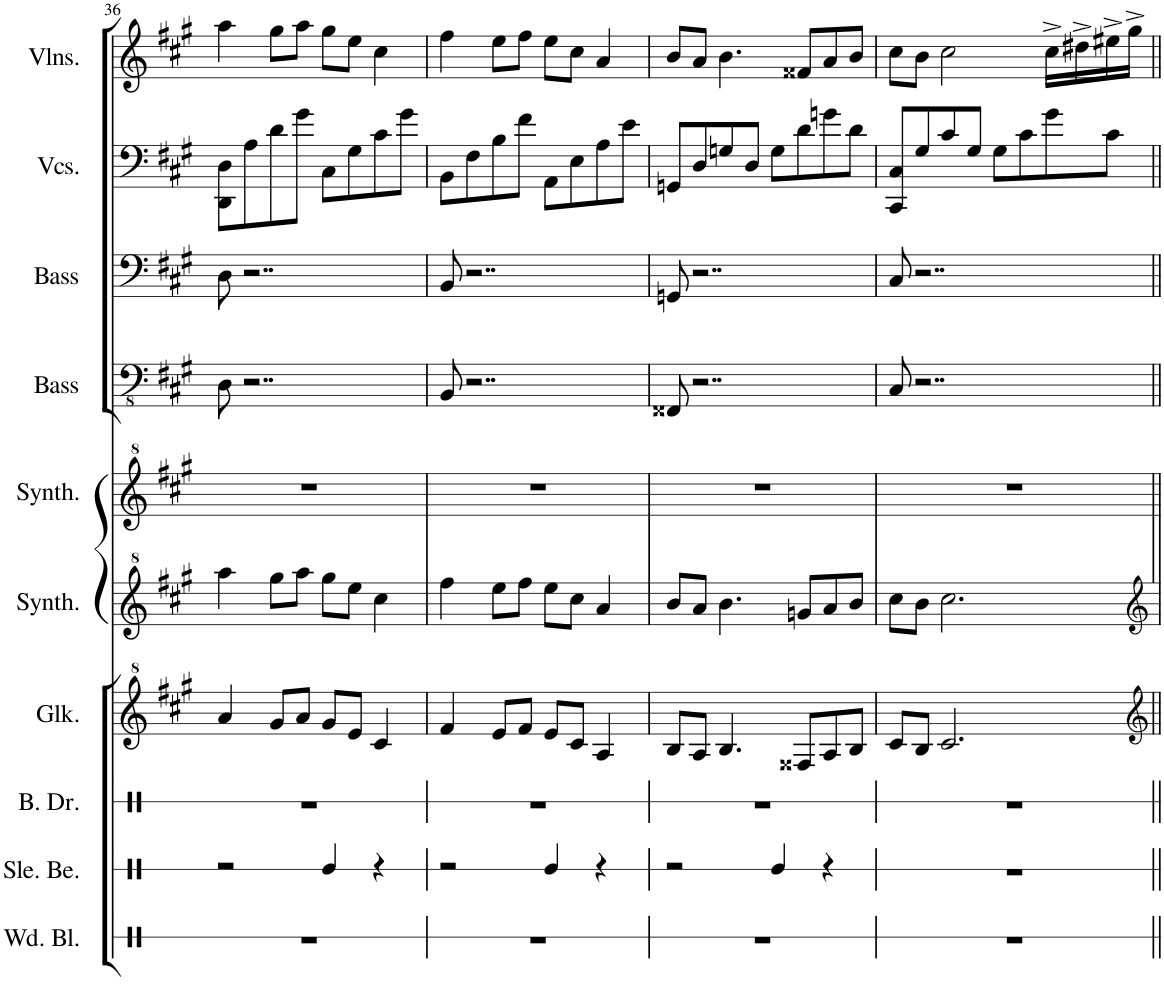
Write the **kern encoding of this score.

**kern	**kern	**kern	**kern	**kern	**kern	**kern	**kern	**kern	**kern
*part10	*part9	*part8	*part7	*part6	*part5	*part4	*part3	*part2	*part1
*staff10	*staff9	*staff8	*staff7	*staff6	*staff5	*staff4	*staff3	*staff2	*staff1
*I"Wood Blocks	*I"Sleigh Bells	*I"Bass Drum	*I"Glockenspiel	*I"Choir Synthesizer	*I"Crystal Synthesizer	*I"Acoustic Bass	*I"Acoustic Bass	*I"Violoncellos	*I"Violins
*I'Wd. Bl.	*I'Sle. Be.	*I'B. Dr.	*I'Glk.	*I'Synth.	*I'Synth.	*I'Bass	*I'Bass	*I'Vcs.	*I'Vlns.
!!LO:PB:g=z
*clefX	*clefX	*clefX	*clefG^2	*clefG^2	*clefG^2	*clefFv4	*clefF4	*clefF4	*clefG2
*	*	*	*Trd-14c-24	*	*	*	*	*	*
*k[]	*k[]	*k[]	*k[f#c#g#]	*k[f#c#g#]	*k[f#c#g#]	*k[f#c#g#]	*k[f#c#g#]	*k[f#c#g#]	*k[f#c#g#]
*M4/4	*M4/4	*M4/4	*M4/4	*M4/4	*M4/4	*M4/4	*M4/4	*M4/4	*M4/4
*met(c)	*met(c)	*met(c)	*met(c)	*met(c)	*met(c)	*met(c)	*met(c)	*met(c)	*met(c)
=36	=36	=36	=36	=36	=36	=36	=36	=36	=36
1r	2r	1r	4aa/	4aaa\	1r	8DD\	8D\	8DD\ 8D\L	4aa\
.	.	.	.	.	.	2..r	2..r	8A\	.
.	.	.	8gg#/L	8ggg#\L	.	.	.	8d\	8gg#\L
.	.	.	8aa/J	8aaa\J	.	.	.	8g#\J	8aa\J
.	4Re/	.	8gg#/L	8ggg#\L	.	.	.	8C#\L	8gg#\L
.	.	.	8ee/J	8eee\J	.	.	.	8G#\	8ee\J
.	4r	.	4cc#/	4ccc#\	.	.	.	8c#\	4cc#\
.	.	.	.	.	.	.	.	8g#\J	.
=37	=37	=37	=37	=37	=37	=37	=37	=37	=37
1r	2r	1r	4ff#/	4fff#\	1r	8BBB/	8BB/	8BB\L	4ff#\
.	.	.	.	.	.	2..r	2..r	8F#\	.
.	.	.	8ee/L	8eee\L	.	.	.	8B\	8ee\L
.	.	.	8ff#/J	8fff#\J	.	.	.	8f#\J	8ff#\J
.	4Re/	.	8ee/L	8eee\L	.	.	.	8AA\L	8ee\L
.	.	.	8cc#/J	8ccc#\J	.	.	.	8E\	8cc#\J
.	4r	.	4a/	4aa/	.	.	.	8A\	4a/
.	.	.	.	.	.	.	.	8e\J	.
=38	=38	=38	=38	=38	=38	=38	=38	=38	=38
1r	2r	1r	8b/L	8bb/L	1r	8FFF##X/	8GGn/	8GGn/L	8b/L
.	.	.	8a/J	8aa/J	.	2..r	2..r	8D/	8a/J
.	.	.	4.b/	4.bb\	.	.	.	8Gn/	4.b\
.	.	.	.	.	.	.	.	8D/J	.
.	4Re/	.	.	.	.	.	.	8G\L	.
.	.	.	8f##X/L	8ggn/L	.	.	.	8d\	8f##X/L
.	4r	.	8a/	8aa/	.	.	.	8gn\	8a/
.	.	.	8b/J	8bb/J	.	.	.	8d\J	8b/J
=39	=39	=39	=39	=39	=39	=39	=39	=39	=39
1r	1r	1r	8cc#/L	8ccc#\L	1r	8CC#/	8C#/	8CC#/ 8C#/L	8cc#\L
.	.	.	8b/J	8bb\J	.	2..r	2..r	8G#/	8b\J
.	.	.	2.cc#/	2.ccc#\	.	.	.	8c#/	2cc#\
.	.	.	.	.	.	.	.	8G#/J	.
.	.	.	.	.	.	.	.	8G#\L	.
.	.	.	.	.	.	.	.	8c#\	.
.	.	.	.	.	.	.	.	8g#\	16cc#^\LL
.	.	.	.	.	.	.	.	.	16dd#X^\
.	.	.	.	.	.	.	.	8c#\J	16ee#X^\
.	.	.	.	.	.	.	.	.	16gg#^\JJ
=||	=||	=||	=||	=||	=||	=||	=||	=||	=||
*-	*-	*-	*-	*-	*-	*-	*-	*-	*-
